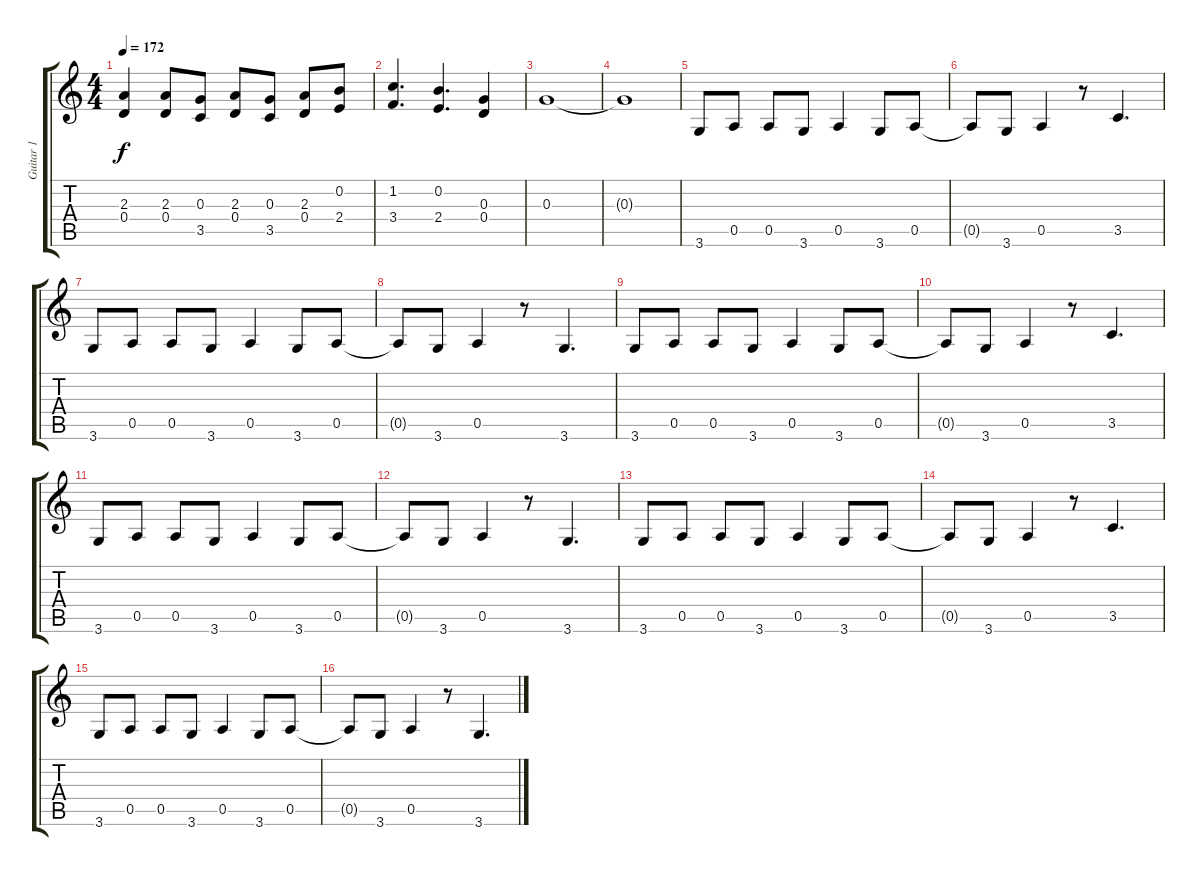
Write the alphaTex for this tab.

\track ("Guitar 1" "Guitar 1") {instrument overdrivenguitar}
\staff {score tabs}
\tuning (E4 B3 G3 D3 A2 E2) {hide}
\ts (4 4)
\tempo 172
\clef g2
\ks c
(2.3{t} 0.4{t}).4{dy f} (2.3 0.4).8 (0.3 3.5).8 (2.3 0.4).8 (0.3 3.5).8 (2.3 0.4).8 (0.2 2.4).8 |
(1.2 3.4).4{d} (0.2 2.4).4{d} (0.3 0.4).4 |
0.3.1 |
0.3{t}.1 |
3.6.8 0.5.8 0.5.8 3.6.8 0.5.4 3.6.8 0.5.8 |
0.5{t}.8 3.6.8 0.5.4 r.8 3.5.4{d} |
3.6.8 0.5.8 0.5.8 3.6.8 0.5.4 3.6.8 0.5.8 |
0.5{t}.8 3.6.8 0.5.4 r.8 3.6.4{d} |
3.6.8 0.5.8 0.5.8 3.6.8 0.5.4 3.6.8 0.5.8 |
0.5{t}.8 3.6.8 0.5.4 r.8 3.5.4{d} |
3.6.8 0.5.8 0.5.8 3.6.8 0.5.4 3.6.8 0.5.8 |
0.5{t}.8 3.6.8 0.5.4 r.8 3.6.4{d} |
3.6.8 0.5.8 0.5.8 3.6.8 0.5.4 3.6.8 0.5.8 |
0.5{t}.8 3.6.8 0.5.4 r.8 3.5.4{d} |
3.6.8 0.5.8 0.5.8 3.6.8 0.5.4 3.6.8 0.5.8 |
0.5{t}.8 3.6.8 0.5.4 r.8 3.6.4{d}
